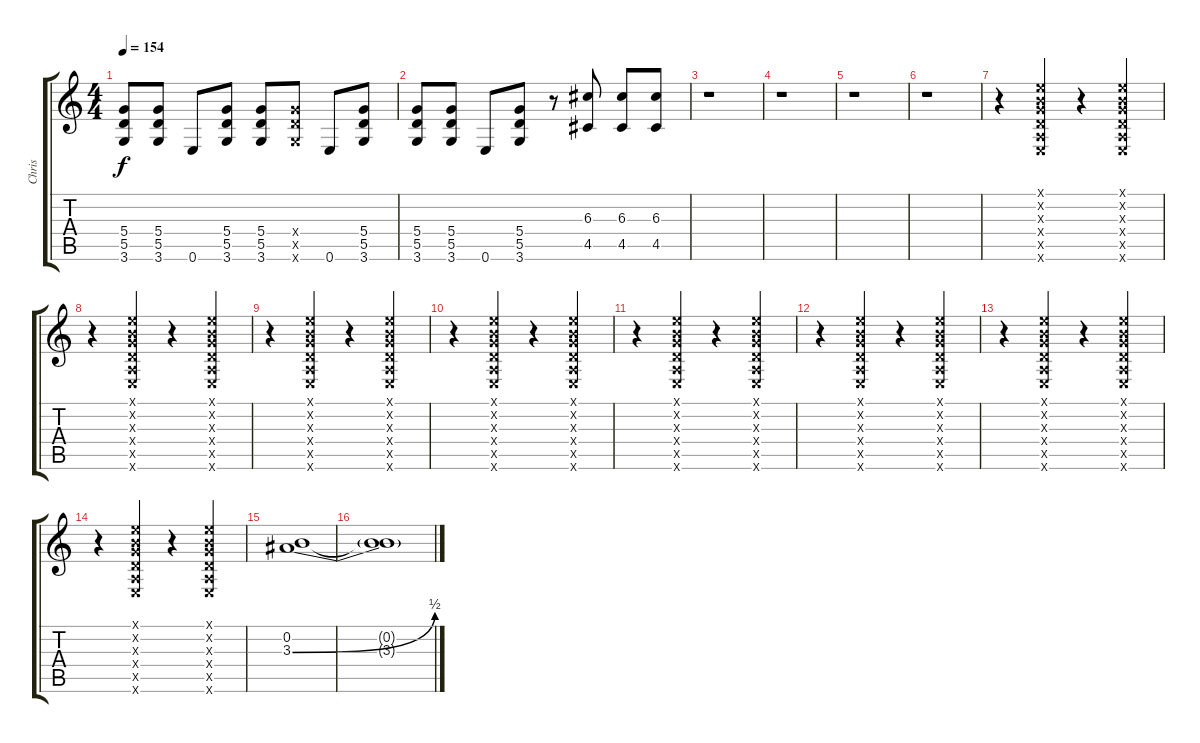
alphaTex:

\track ("Chris" "Chris") {instrument distortionguitar}
\staff {score tabs}
\tuning (E4 B3 G3 D3 A2 E2) {hide}
\ts (4 4)
\tempo 154
\clef g2
\ks c
(5.4 5.5 3.6).8{dy f} (5.4 5.5 3.6).8 0.6.8 (5.4 5.5 3.6).8 (5.4 5.5 3.6).8 (5.4{x} 5.5{x} 3.6{x}).8 0.6.8 (5.4 5.5 3.6).8 |
(5.4 5.5 3.6).8 (5.4 5.5 3.6).8 0.6.8 (5.4 5.5 3.6).8 r.8 (6.3 4.5).8 (6.3 4.5).8 (6.3 4.5).8 |
r.1 |
r.1 |
r.1 |
r.1 |
r.4{balance 16} (0.1{x} 0.2{x} 0.3{x} 0.4{x} 0.5{x} 0.6{x}).4 r.4 (0.1{x} 0.2{x} 0.3{x} 0.4{x} 0.5{x} 0.6{x}).4 |
r.4 (0.1{x} 0.2{x} 0.3{x} 0.4{x} 0.5{x} 0.6{x}).4 r.4 (0.1{x} 0.2{x} 0.3{x} 0.4{x} 0.5{x} 0.6{x}).4 |
r.4 (0.1{x} 0.2{x} 0.3{x} 0.4{x} 0.5{x} 0.6{x}).4 r.4 (0.1{x} 0.2{x} 0.3{x} 0.4{x} 0.5{x} 0.6{x}).4 |
r.4 (0.1{x} 0.2{x} 0.3{x} 0.4{x} 0.5{x} 0.6{x}).4 r.4 (0.1{x} 0.2{x} 0.3{x} 0.4{x} 0.5{x} 0.6{x}).4 |
r.4 (0.1{x} 0.2{x} 0.3{x} 0.4{x} 0.5{x} 0.6{x}).4 r.4 (0.1{x} 0.2{x} 0.3{x} 0.4{x} 0.5{x} 0.6{x}).4 |
r.4 (0.1{x} 0.2{x} 0.3{x} 0.4{x} 0.5{x} 0.6{x}).4 r.4 (0.1{x} 0.2{x} 0.3{x} 0.4{x} 0.5{x} 0.6{x}).4 |
r.4 (0.1{x} 0.2{x} 0.3{x} 0.4{x} 0.5{x} 0.6{x}).4 r.4 (0.1{x} 0.2{x} 0.3{x} 0.4{x} 0.5{x} 0.6{x}).4 |
r.4 (0.1{x} 0.2{x} 0.3{x} 0.4{x} 0.5{x} 0.6{x}).4 r.4 (0.1{x} 0.2{x} 0.3{x} 0.4{x} 0.5{x} 0.6{x}).4 |
(0.2 3.3{be (bend 0 0 60 2)}).1{balance 8} |
(0.2{t} 3.3{t}).1
